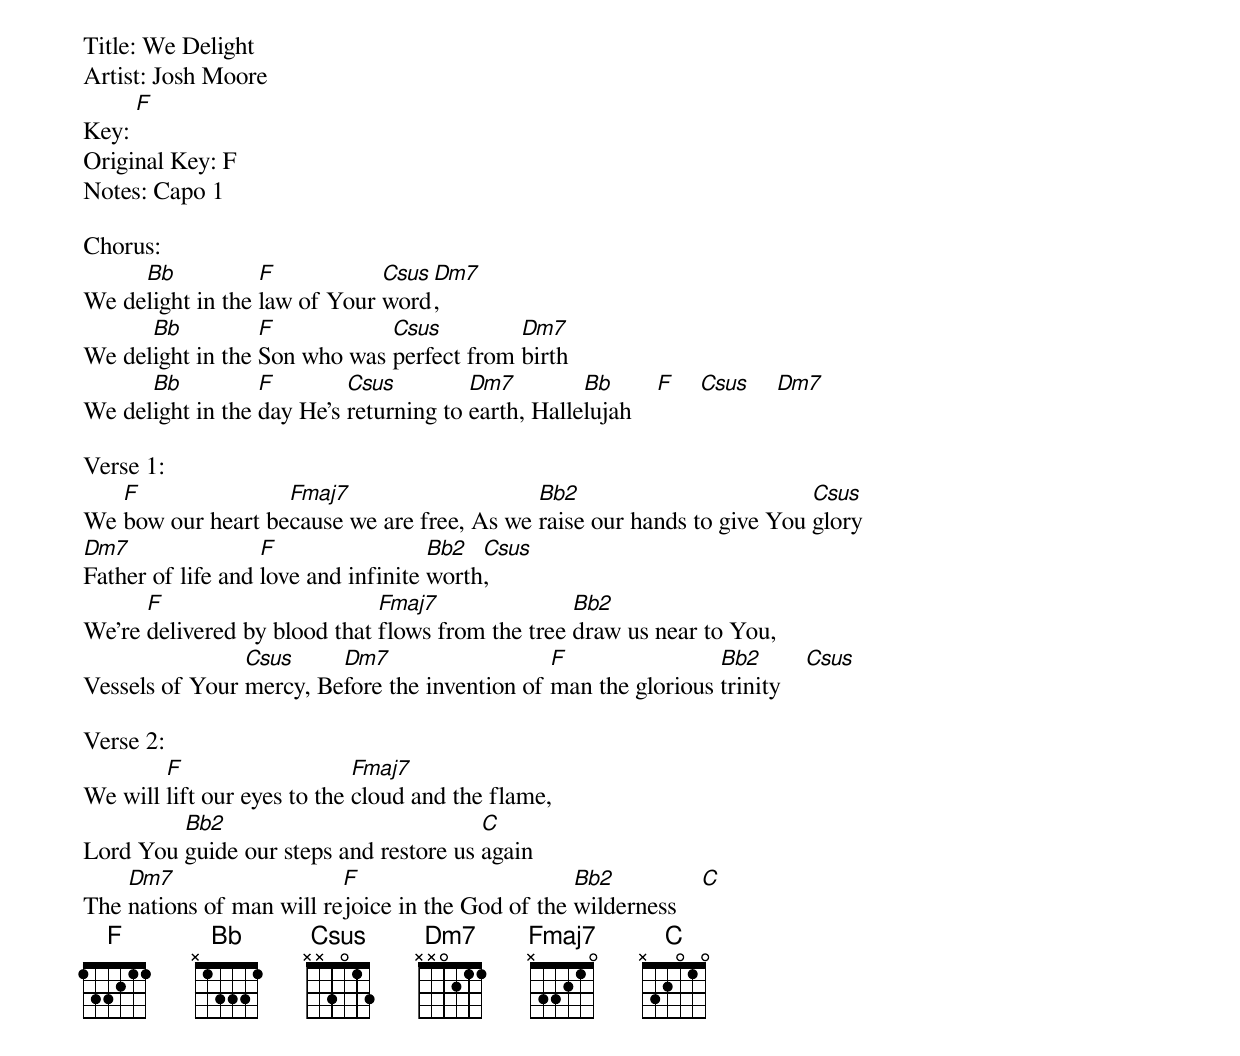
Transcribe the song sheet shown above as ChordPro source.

Title: We Delight
Artist: Josh Moore
Key: [F]
Original Key: F
Notes: Capo 1

Chorus:
We de[Bb]light in the [F]law of Your [Csus]word[Dm7],
We del[Bb]ight in the [F]Son who was [Csus]perfect from [Dm7]birth
We del[Bb]ight in the [F]day He's [Csus]returning to [Dm7]earth, Halle[Bb]lujah    [F]    [Csus]    [Dm7]

Verse 1:
We [F]bow our heart be[Fmaj7]cause we are free, As we [Bb2]raise our hands to give You [Csus]glory
[Dm7]Father of life and [F]love and infinite [Bb2]worth[Csus],
We're [F]delivered by blood that [Fmaj7]flows from the tree [Bb2]draw us near to You,
Vessels of Your [Csus]mercy, Be[Dm7]fore the invention of [F]man the glorious [Bb2]trinity    [Csus]

Verse 2:
We will [F]lift our eyes to the [Fmaj7]cloud and the flame,
Lord You [Bb2]guide our steps and restore us [C]again
The [Dm7]nations of man will re[F]joice in the God of the [Bb2]wilderness    [C]
